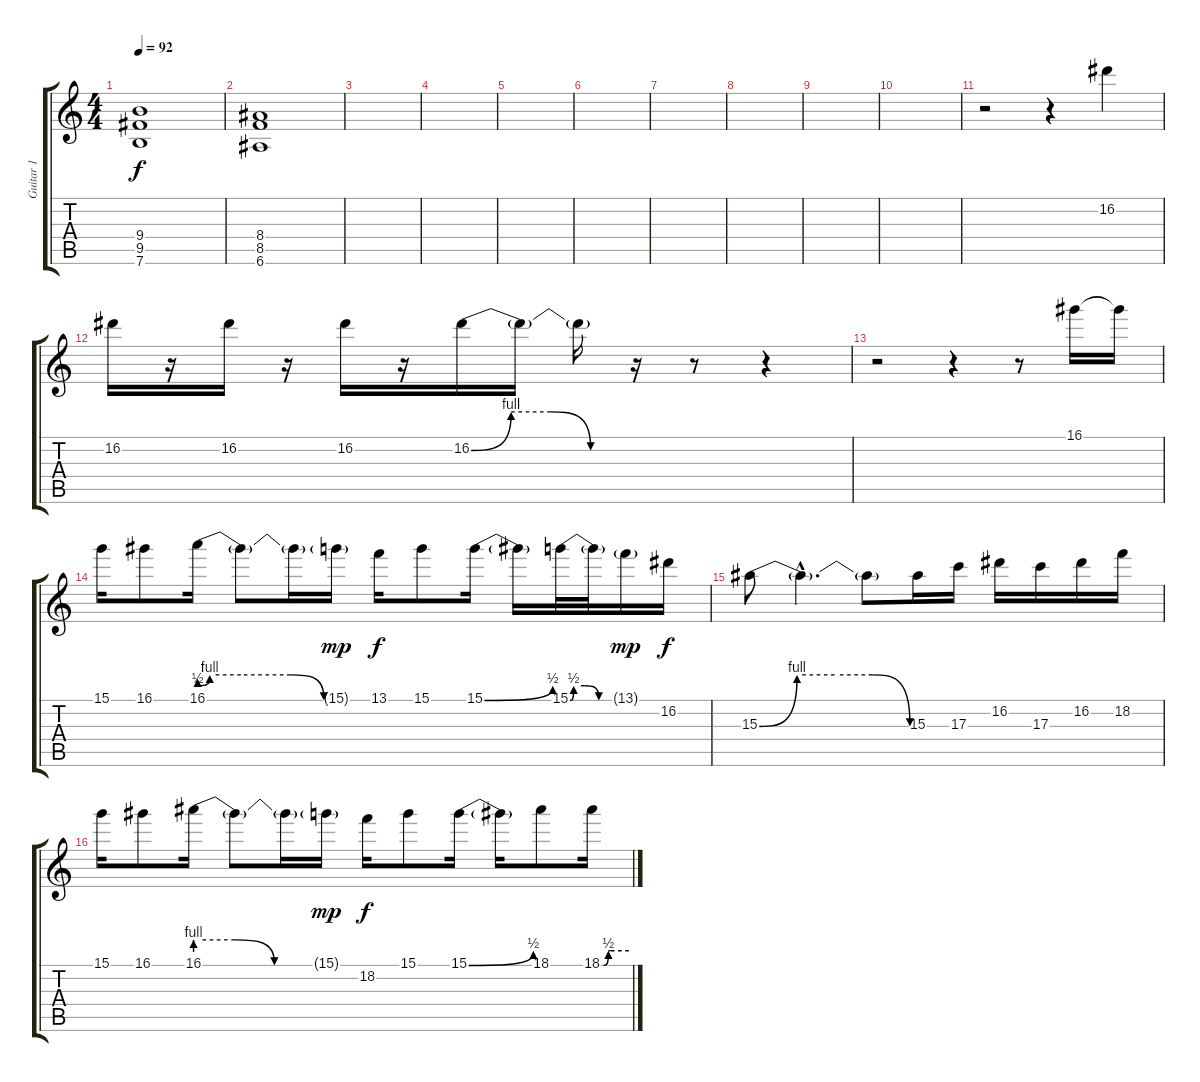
\track ("Guitar 1" "Guitar 1") {instrument overdrivenguitar}
\staff {score tabs}
\tuning (E4 B3 G3 D3 A2 E2) {hide}
\ts (4 4)
\tempo 92
\clef g2
\ks c
(9.4 9.5 7.6).1{dy f} |
(8.4 8.5 6.6).1 |
|
|
|
|
|
|
|
|
r.2 r.4 16.2.4 |
16.2.16 r.16 16.2.16 r.16 16.2.16 r.16 16.2{be (custom 0 0 15 4 30 4 45 0 60 0)}.16 16.2{t}.16 16.2{t}.16 r.16 r.8 r.4 |
r.2 r.4 r.8 16.1.16{volume 16} 16.1{t}.16 |
15.1.16 16.1.8 16.1{be (custom 0 2 5 4 20 4 44 4 60 0)}.16 16.1{t}.8 16.1{t}.16 15.1{g}.16{dy mp} 13.1.16{dy f} 15.1.8 15.1{be (bend 0 0 60 2)}.16 15.1{t}.16 15.1{be (custom 0 0 5 2 20 2 40 0 60 0)}.32 15.1{t}.32 13.1{g}.16{dy mp} 16.2.16{dy f} |
15.3{be (custom 0 0 15 4 30 4 45 4 60 0)}.8 15.3{hac t}.4{d} 15.3{t}.8 15.3.16 17.3.16 16.2.16 17.3.16 16.2.16 18.2.16 |
15.1.16 16.1.8 16.1{be (custom 0 4 20 4 40 0 60 0)}.16 16.1{t}.8 16.1{t}.16 15.1{g}.16{dy mp} 18.2.16{dy f} 15.1.8 15.1{be (bend 0 0 60 2)}.16 15.1{t}.16 18.1.8 18.1{be (custom 0 0 5 0 15 2 20 2 60 2)}.16
